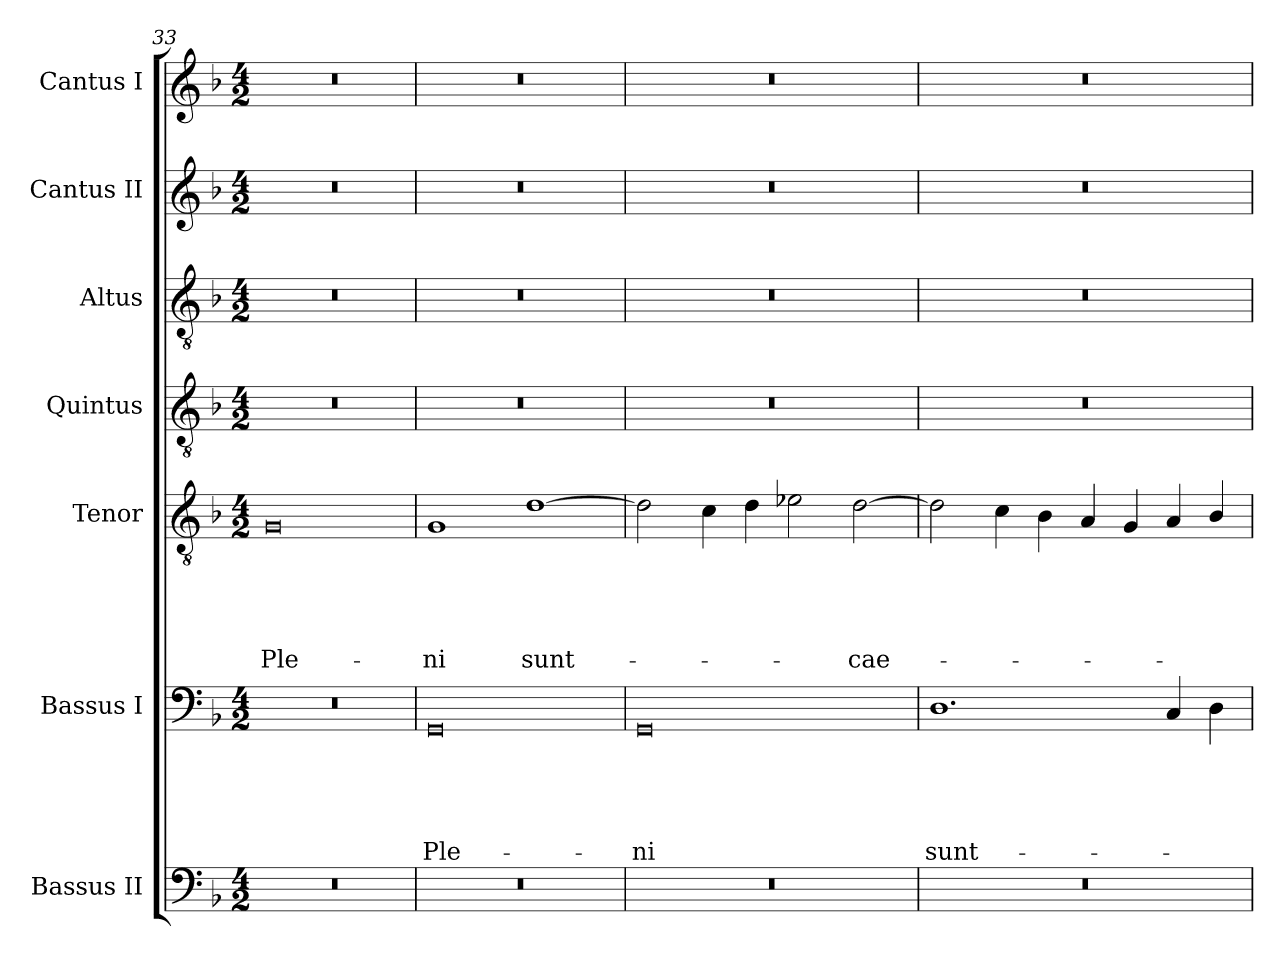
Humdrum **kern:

**kern	**kern	**text	**text	**text	**text	**text	**kern	**text	**text	**text	**text	**text	**kern	**kern	**kern	**kern
*part7	*part6	*part6	*part6	*part6	*part6	*part6	*part5	*part5	*part5	*part5	*part5	*part5	*part4	*part3	*part2	*part1
*staff7	*staff6	*staff6	*staff6	*staff6	*staff6	*staff6	*staff5	*staff5	*staff5	*staff5	*staff5	*staff5	*staff4	*staff3	*staff2	*staff1
*I"Bassus II	*I"Bassus I	*	*	*	*	*	*I"Tenor	*	*	*	*	*	*I"Quintus	*I"Altus	*I"Cantus II	*I"Cantus I
*clefF4	*clefF4	*	*	*	*	*	*clefGv2	*	*	*	*	*	*clefGv2	*clefGv2	*clefG2	*clefG2
*k[b-]	*k[b-]	*	*	*	*	*	*k[b-]	*	*	*	*	*	*k[b-]	*k[b-]	*k[b-]	*k[b-]
*M4/2	*M4/2	*	*	*	*	*	*M4/2	*	*	*	*	*	*M4/2	*M4/2	*M4/2	*M4/2
=33	=33	=33	=33	=33	=33	=33	=33	=33	=33	=33	=33	=33	=33	=33	=33	=33
0r	0r	.	.	.	.	.	0G/	.	.	.	.	Ple-	0r	0r	0r	0r
=34	=34	=34	=34	=34	=34	=34	=34	=34	=34	=34	=34	=34	=34	=34	=34	=34
0r	0GG/	.	.	.	.	Ple-	1G/	.	.	.	.	-ni	0r	0r	0r	0r
.	.	.	.	.	.	.	[1d\	.	.	.	.	sunt-	.	.	.	.
=35	=35	=35	=35	=35	=35	=35	=35	=35	=35	=35	=35	=35	=35	=35	=35	=35
0r	0GG/	.	.	.	.	-ni	2d\]	.	.	.	.	.	0r	0r	0r	0r
.	.	.	.	.	.	.	4c\	.	.	.	.	.	.	.	.	.
.	.	.	.	.	.	.	4d\	.	.	.	.	.	.	.	.	.
.	.	.	.	.	.	.	2e-X\	.	.	.	.	.	.	.	.	.
.	.	.	.	.	.	.	[2d\	.	.	.	.	cae-	.	.	.	.
=36	=36	=36	=36	=36	=36	=36	=36	=36	=36	=36	=36	=36	=36	=36	=36	=36
0r	1.D\	.	.	.	.	sunt-	2d\]	.	.	.	.	.	0r	0r	0r	0r
.	.	.	.	.	.	.	4c\	.	.	.	.	.	.	.	.	.
.	.	.	.	.	.	.	4B-\	.	.	.	.	.	.	.	.	.
.	.	.	.	.	.	.	4A/	.	.	.	.	.	.	.	.	.
.	.	.	.	.	.	.	4G/	.	.	.	.	.	.	.	.	.
.	4C/	.	.	.	.	.	4A/	.	.	.	.	.	.	.	.	.
.	4D\	.	.	.	.	.	4B-/	.	.	.	.	.	.	.	.	.
=	=	=	=	=	=	=	=	=	=	=	=	=	=	=	=	=
*-	*-	*-	*-	*-	*-	*-	*-	*-	*-	*-	*-	*-	*-	*-	*-	*-
